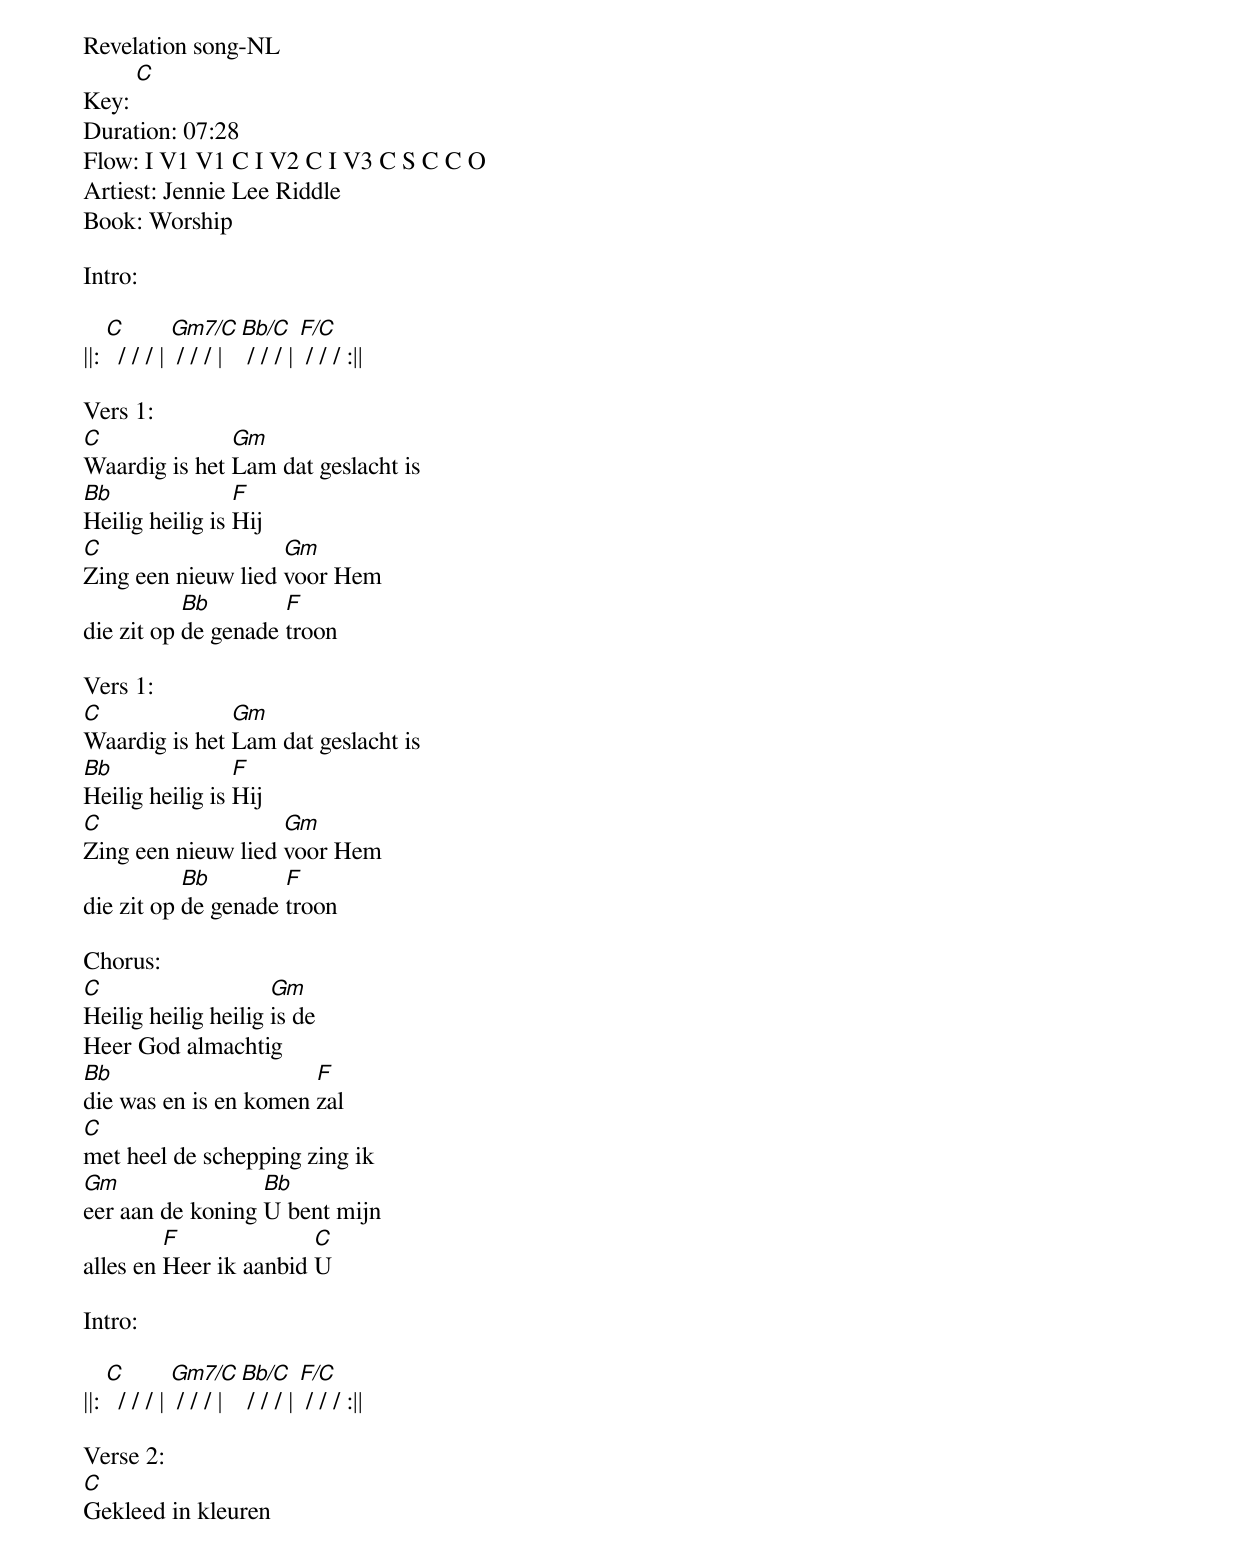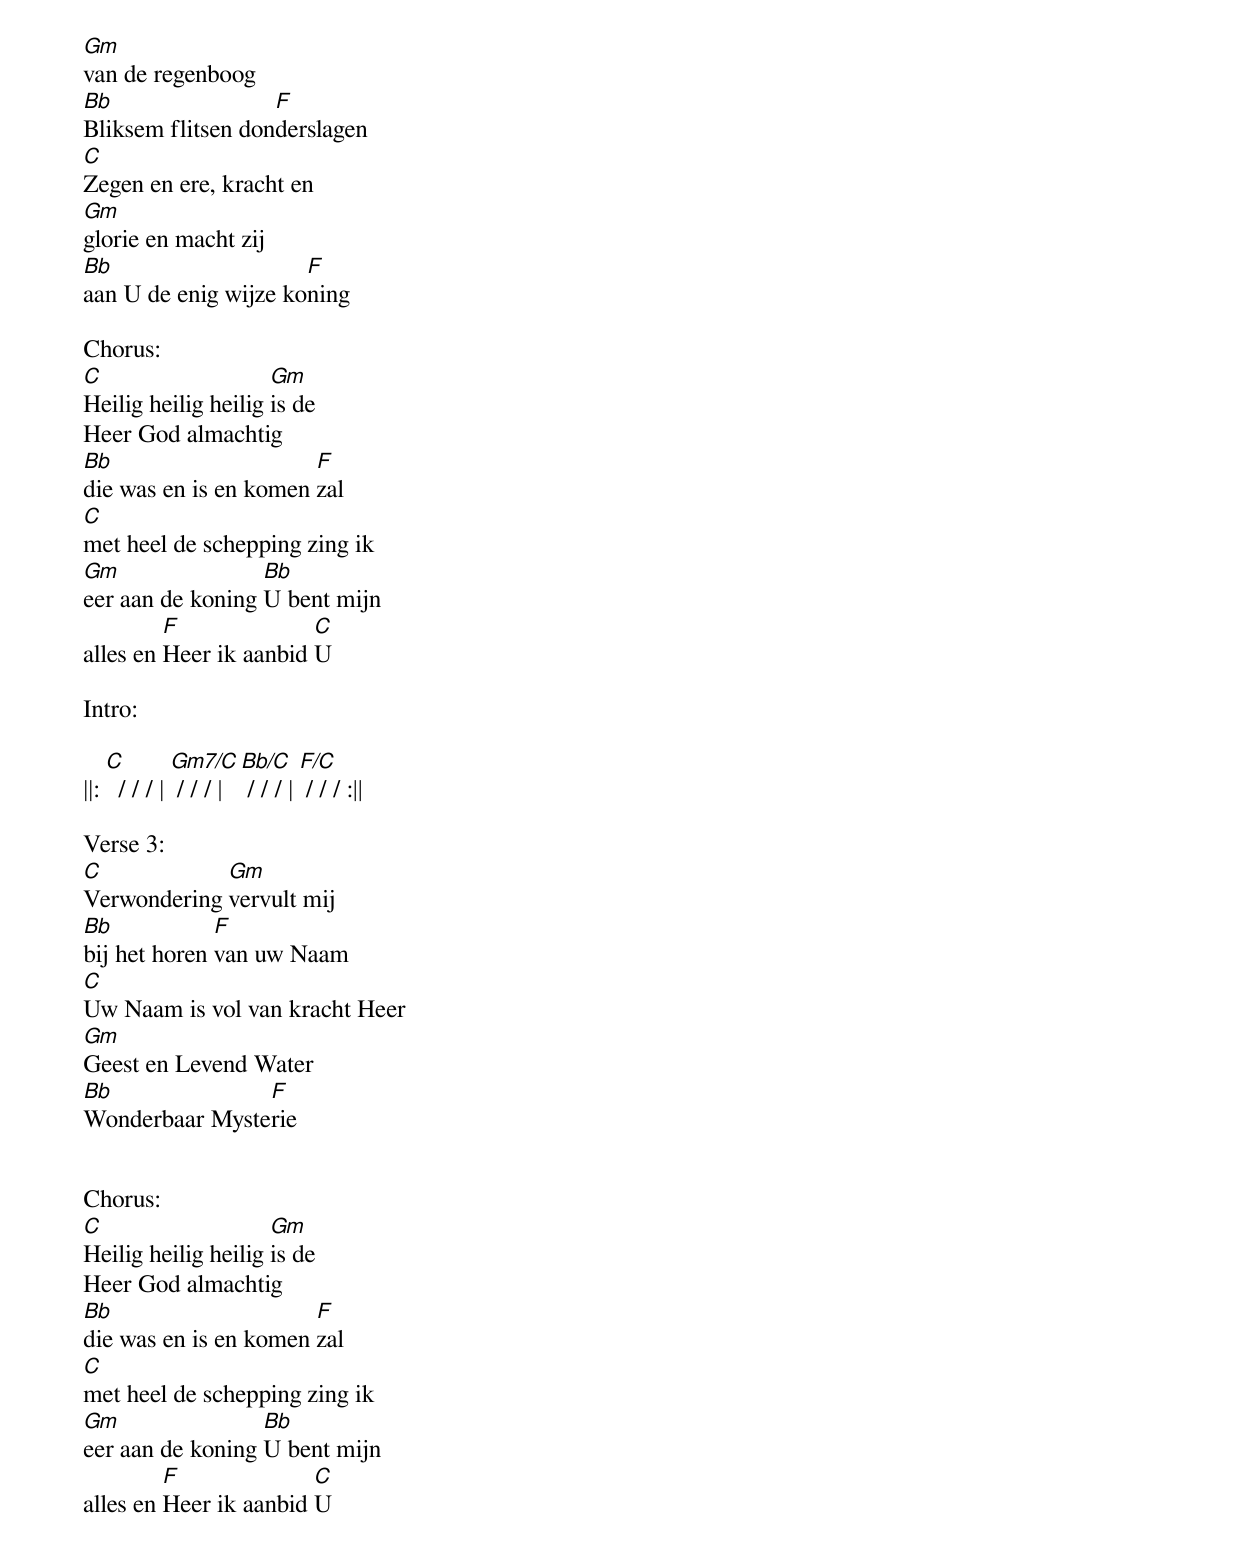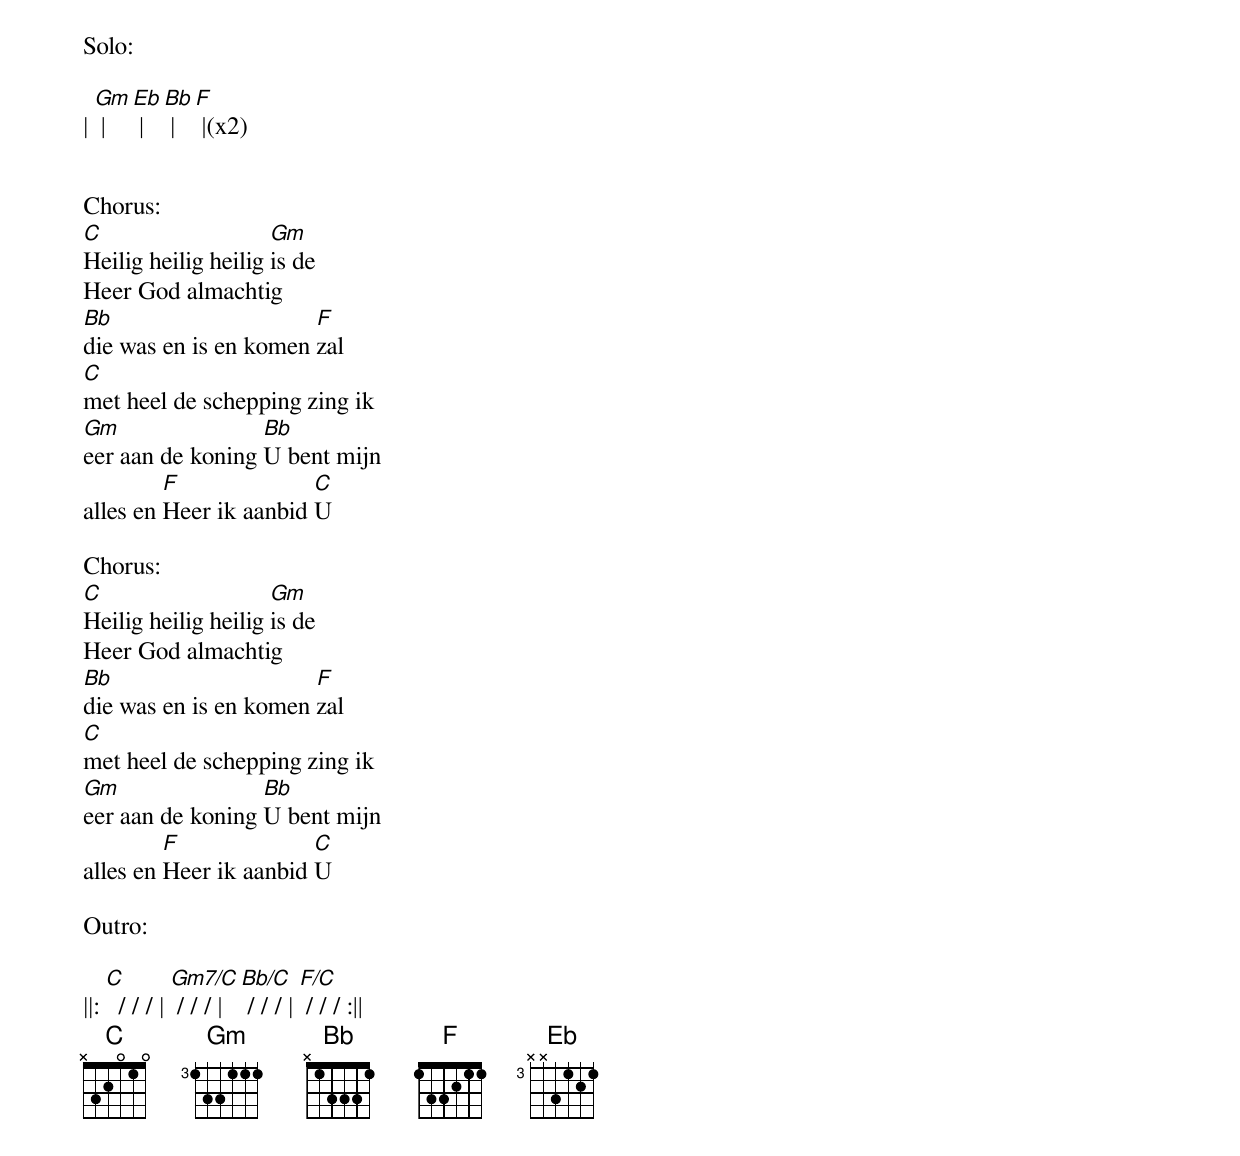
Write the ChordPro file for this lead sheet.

Revelation song-NL
Key: [C]
Duration: 07:28
Flow: I V1 V1 C I V2 C I V3 C S C C O
Artiest: Jennie Lee Riddle
Book: Worship

Intro:

||: [C]  / / / | [Gm7/C] / / / | [Bb/C] / / / | [F/C] / / / :||

Vers 1:
[C]Waardig is het [Gm]Lam dat geslacht is
[Bb]Heilig heilig is [F]Hij
[C]Zing een nieuw lied [Gm]voor Hem
die zit op [Bb]de genade [F]troon

Vers 1:
[C]Waardig is het [Gm]Lam dat geslacht is
[Bb]Heilig heilig is [F]Hij
[C]Zing een nieuw lied [Gm]voor Hem
die zit op [Bb]de genade [F]troon

Chorus:
[C]Heilig heilig heilig [Gm]is de
Heer God almachtig
[Bb]die was en is en komen [F]zal
[C]met heel de schepping zing ik
[Gm]eer aan de koning [Bb]U bent mijn
alles en [F]Heer ik aanbid [C]U

Intro:

||: [C]  / / / | [Gm7/C] / / / | [Bb/C] / / / | [F/C] / / / :||

Verse 2:
[C]Gekleed in kleuren
[Gm]van de regenboog
[Bb]Bliksem flitsen don[F]derslagen
[C]Zegen en ere, kracht en
[Gm]glorie en macht zij
[Bb]aan U de enig wijze ko[F]ning

Chorus:
[C]Heilig heilig heilig [Gm]is de
Heer God almachtig
[Bb]die was en is en komen [F]zal
[C]met heel de schepping zing ik
[Gm]eer aan de koning [Bb]U bent mijn
alles en [F]Heer ik aanbid [C]U

Intro:

||: [C]  / / / | [Gm7/C] / / / | [Bb/C] / / / | [F/C] / / / :||

Verse 3:
[C]Verwondering [Gm]vervult mij
[Bb]bij het horen [F]van uw Naam
[C]Uw Naam is vol van kracht Heer
[Gm]Geest en Levend Water
[Bb]Wonderbaar Myste[F]rie


Chorus:
[C]Heilig heilig heilig [Gm]is de
Heer God almachtig
[Bb]die was en is en komen [F]zal
[C]met heel de schepping zing ik
[Gm]eer aan de koning [Bb]U bent mijn
alles en [F]Heer ik aanbid [C]U

Solo:

| [Gm] | [Eb] | [Bb] | [F] |(x2)


Chorus:
[C]Heilig heilig heilig [Gm]is de
Heer God almachtig
[Bb]die was en is en komen [F]zal
[C]met heel de schepping zing ik
[Gm]eer aan de koning [Bb]U bent mijn
alles en [F]Heer ik aanbid [C]U

Chorus:
[C]Heilig heilig heilig [Gm]is de
Heer God almachtig
[Bb]die was en is en komen [F]zal
[C]met heel de schepping zing ik
[Gm]eer aan de koning [Bb]U bent mijn
alles en [F]Heer ik aanbid [C]U

Outro:

||: [C]  / / / | [Gm7/C] / / / | [Bb/C] / / / | [F/C] / / / :||
